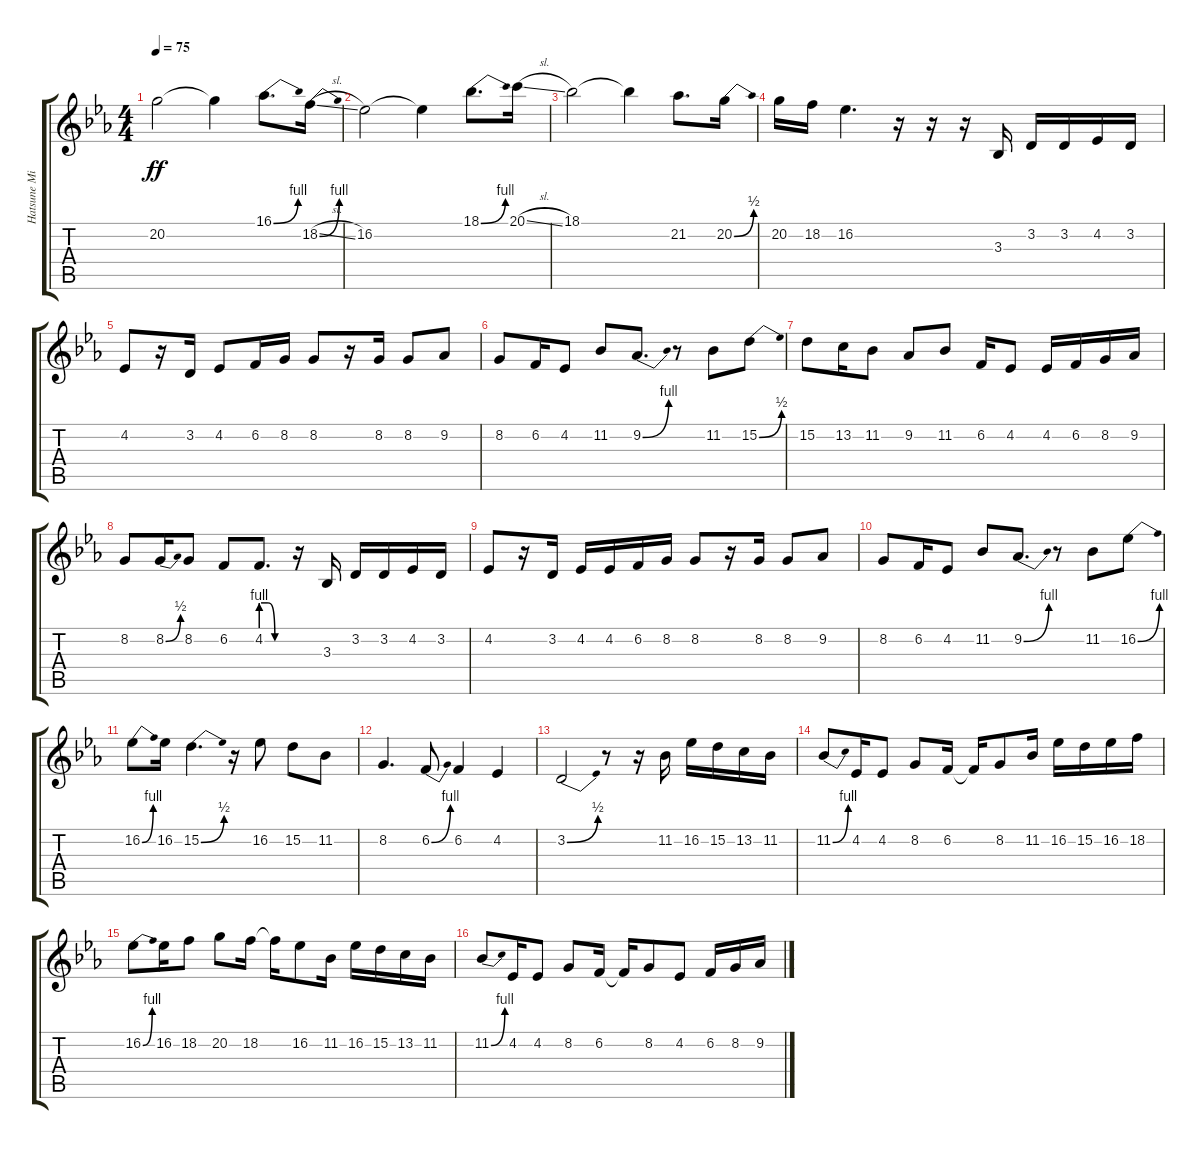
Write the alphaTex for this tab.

\track ("Hatsune Miku" "Hatsune Mi") {instrument lead1square}
\staff {score tabs}
\tuning (E4 B3 G3 D3 A2 E2) {hide}
\ts (4 4)
\tempo 75
\clef g2
\ks eb
20.2.2{dy ff} 20.2{t}.4 16.1{be (bend 0 0 60 4)}.8{d} 18.2{be (bend 0 0 60 4) sl}.16 |
16.2.2 16.2{t}.4 18.1{be (bend 0 0 60 4)}.8{d} 20.1{sl}.16 |
18.1.2 18.1{t}.4 21.2.8{d} 20.2{be (bend 0 0 60 2)}.16 |
20.2.16 18.2.16 16.2.4{d} r.16 r.16 r.16 3.3.16 3.2.16 3.2.16 4.2.16 3.2.16 |
4.2.8 r.16 3.2.16 4.2.8 6.2.16 8.2.16 8.2.8 r.16 8.2.16 8.2.8 9.2.8 |
8.2.8 6.2.16 4.2.8 11.2.8 9.2{be (bend 0 0 60 4)}.8{d} r.8 11.2.8 15.2{be (bend 0 0 60 2)}.8 |
15.2.8 13.2.16 11.2.8 9.2.8 11.2.8 6.2.16 4.2.8 4.2.16 6.2.16 8.2.16 9.2.16 |
8.2.8 8.2{be (bend 0 0 60 2)}.16 8.2.8 6.2.8 4.2{be (custom 0 4 15 4 30 0 60 0)}.8{d} r.16 3.3.16 3.2.16 3.2.16 4.2.16 3.2.16 |
4.2.8 r.16 3.2.16 4.2.16 4.2.16 6.2.16 8.2.16 8.2.8 r.16 8.2.16 8.2.8 9.2.8 |
8.2.8 6.2.16 4.2.8 11.2.8 9.2{be (bend 0 0 60 4)}.8{d} r.8 11.2.8 16.2{be (bend 0 0 60 4)}.8 |
16.2{be (bend 0 0 60 4)}.8 16.2.16 15.2{be (bend 0 0 60 2)}.4{d} r.16 16.2.8 15.2.8 11.2.8 |
8.2.4{d} 6.2{be (bend 0 0 60 4)}.8 6.2.4 4.2.4 |
3.2{be (bend 0 0 60 2)}.2 r.8 r.16 11.2.16 16.2.16 15.2.16 13.2.16 11.2.16 |
11.2{be (bend 0 0 60 4)}.8 4.2.16 4.2.8 8.2.8 6.2.16 6.2{t}.16 8.2.8 11.2.16 16.2.16 15.2.16 16.2.16 18.2.16 |
16.2{be (bend 0 0 60 4)}.8 16.2.16 18.2.8 20.2.8 18.2.16 18.2{t}.16 16.2.8 11.2.16 16.2.16 15.2.16 13.2.16 11.2.16 |
11.2{be (bend 0 0 60 4)}.8 4.2.16 4.2.8 8.2.8 6.2.16 6.2{t}.16 8.2.8 4.2.8 6.2.16 8.2.16 9.2.16
